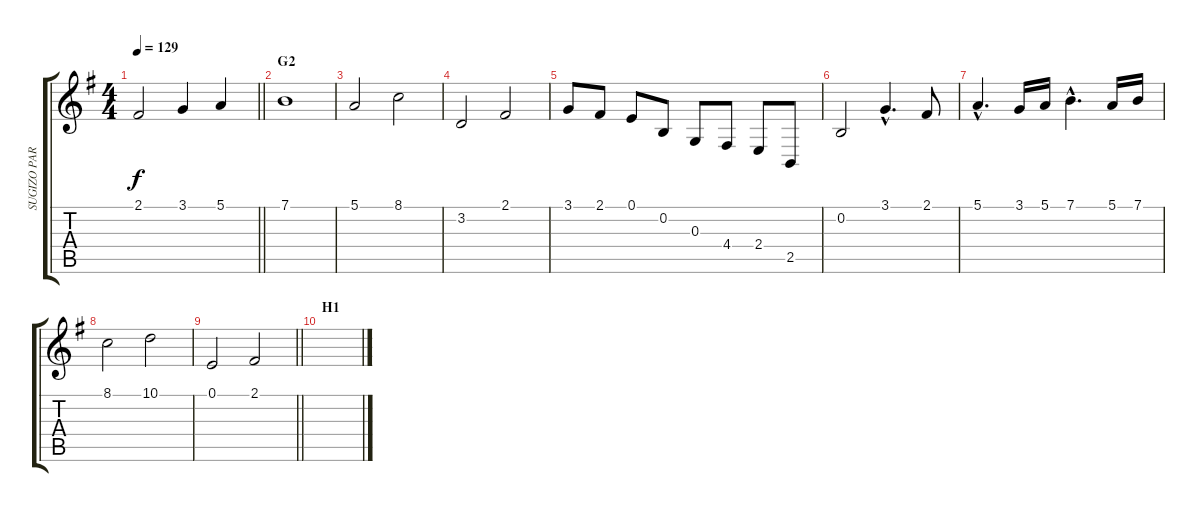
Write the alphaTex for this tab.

\track ("SUGIZO PART 1" "SUGIZO PAR") {instrument violin}
\staff {score tabs}
\tuning (E4 B3 G3 D3 A2 E2) {hide}
\ts (4 4)
\tempo 129
\clef g2
\barLineRight lightlight
\ks g
2.1.2{dy f} 3.1.4 5.1.4 |
\section ("" "G2")
7.1.1 |
5.1.2 8.1.2 |
3.2.2 2.1.2 |
3.1.8 2.1.8 0.1.8 0.2.8 0.3.8 4.4.8 2.4.8 2.5.8 |
0.2.2 3.1{hac}.4{d} 2.1.8 |
5.1{hac}.4{d} 3.1.16 5.1.16 7.1{hac}.4{d} 5.1.16 7.1.16 |
8.1.2 10.1.2 |
\barLineRight lightlight
0.1.2 2.1.2 |
\section ("" "H1")
